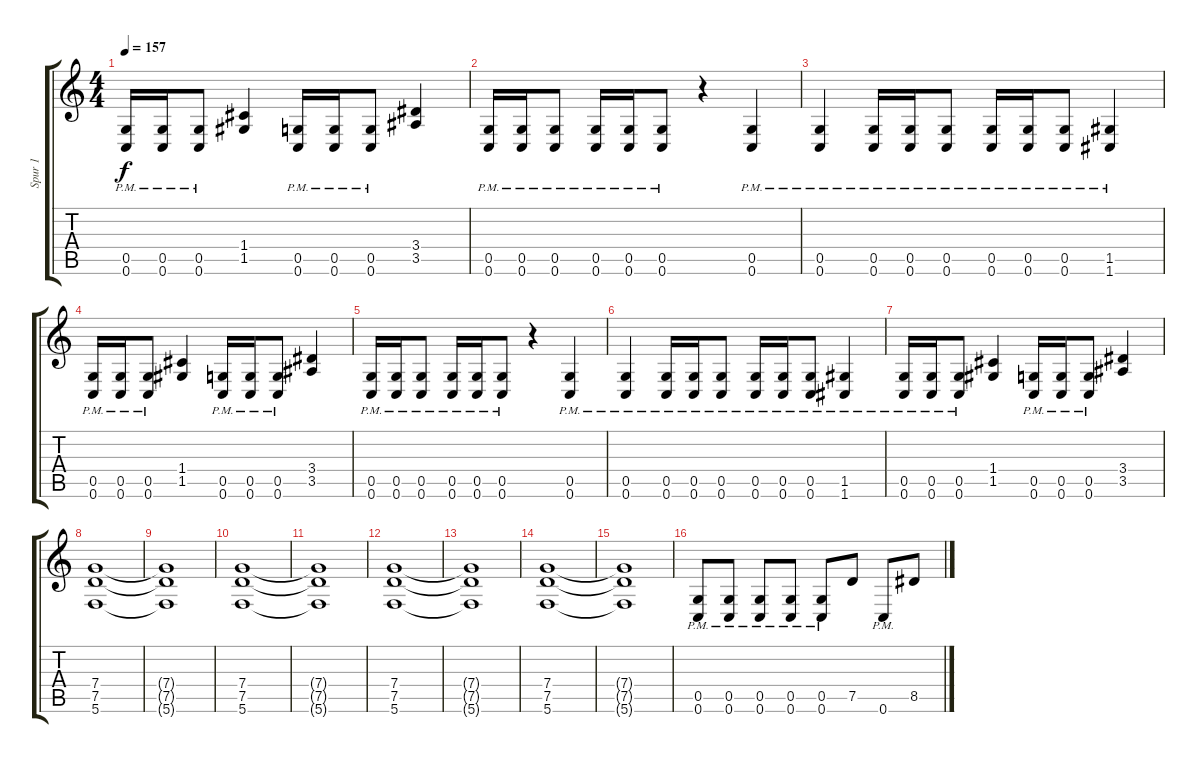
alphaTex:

\track ("Spur 1" "Spur 1") {instrument distortionguitar}
\staff {score tabs}
\tuning (D4 A3 F3 C3 G2 C2) {hide}
\ts (4 4)
\tempo 157
\clef g2
\ks c
(0.5{pm} 0.6{pm}).16{dy f} (0.5{pm} 0.6{pm}).16 (0.5{pm} 0.6{pm}).8 (1.4 1.5).4 (0.5{pm} 0.6{pm}).16 (0.5{pm} 0.6{pm}).16 (0.5{pm} 0.6{pm}).8 (3.4 3.5).4 |
(0.5{pm} 0.6{pm}).16 (0.5{pm} 0.6{pm}).16 (0.5{pm} 0.6{pm}).8 (0.5{pm} 0.6{pm}).16 (0.5{pm} 0.6{pm}).16 (0.5{pm} 0.6{pm}).8 r.4 (0.5{pm} 0.6{pm}).4 |
(0.5{pm} 0.6{pm}).4 (0.5{pm} 0.6{pm}).16 (0.5{pm} 0.6{pm}).16 (0.5{pm} 0.6{pm}).8 (0.5{pm} 0.6{pm}).16 (0.5{pm} 0.6{pm}).16 (0.5{pm} 0.6{pm}).8 (1.5{pm} 1.6{pm}).4 |
(0.5{pm} 0.6{pm}).16 (0.5{pm} 0.6{pm}).16 (0.5{pm} 0.6{pm}).8 (1.4 1.5).4 (0.5{pm} 0.6{pm}).16 (0.5{pm} 0.6{pm}).16 (0.5{pm} 0.6{pm}).8 (3.4 3.5).4 |
(0.5{pm} 0.6{pm}).16 (0.5{pm} 0.6{pm}).16 (0.5{pm} 0.6{pm}).8 (0.5{pm} 0.6{pm}).16 (0.5{pm} 0.6{pm}).16 (0.5{pm} 0.6{pm}).8 r.4 (0.5{pm} 0.6{pm}).4 |
(0.5{pm} 0.6{pm}).4 (0.5{pm} 0.6{pm}).16 (0.5{pm} 0.6{pm}).16 (0.5{pm} 0.6{pm}).8 (0.5{pm} 0.6{pm}).16 (0.5{pm} 0.6{pm}).16 (0.5{pm} 0.6{pm}).8 (1.5{pm} 1.6{pm}).4 |
(0.5{pm} 0.6{pm}).16 (0.5{pm} 0.6{pm}).16 (0.5{pm} 0.6{pm}).8 (1.4 1.5).4 (0.5{pm} 0.6{pm}).16 (0.5{pm} 0.6{pm}).16 (0.5{pm} 0.6{pm}).8 (3.4 3.5).4 |
(7.4 7.5 5.6).1 |
(7.4{t} 7.5{t} 5.6{t}).1 |
(7.4 7.5 5.6).1 |
(7.4{t} 7.5{t} 5.6{t}).1 |
(7.4 7.5 5.6).1 |
(7.4{t} 7.5{t} 5.6{t}).1 |
(7.4 7.5 5.6).1 |
(7.4{t} 7.5{t} 5.6{t}).1 |
(0.5{pm} 0.6{pm}).8 (0.5{pm} 0.6{pm}).8 (0.5{pm} 0.6{pm}).8 (0.5{pm} 0.6{pm}).8 (0.5{pm} 0.6{pm}).8 7.5.8 0.6{pm}.8 8.5.8
